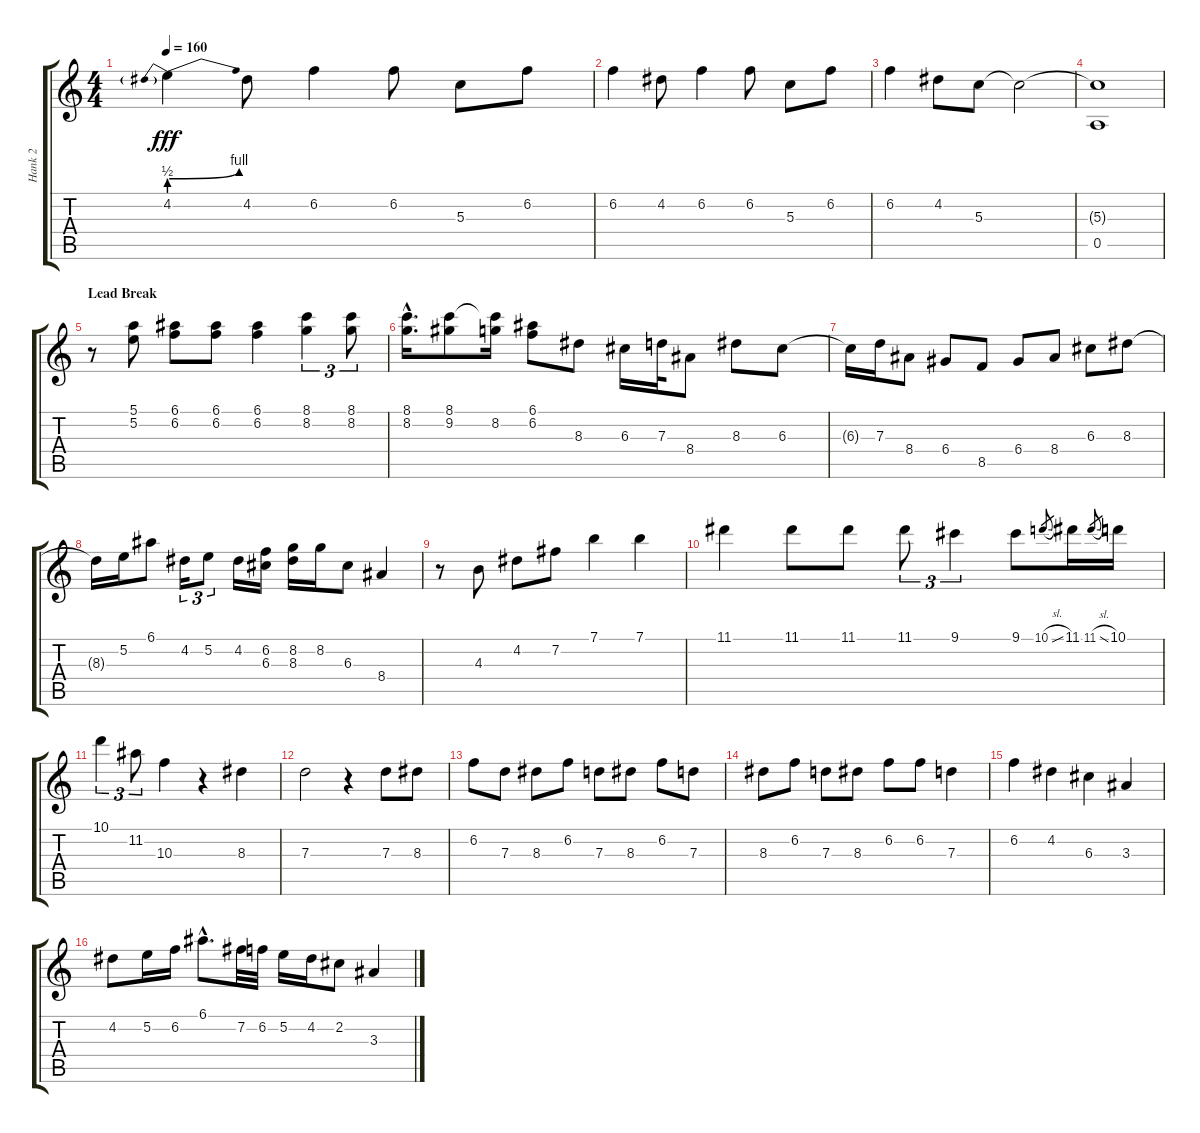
\track ("Hank 2" "Hank 2") {instrument electricguitarjazz}
\staff {score tabs}
\tuning (E4 B3 G3 D3 A2 E2) {hide}
\ts (4 4)
\tempo 160
\clef g2
\ks c
4.2{be (prebendbend 0 2 60 4)}.4{dy fff instrument overdrivenguitar} 4.2.8{instrument electricguitarjazz} 6.2.4 6.2.8 5.3.8 6.2.8 |
6.2.4 4.2.8 6.2.4 6.2.8 5.3.8 6.2.8 |
6.2.4 4.2.8 5.3.8 5.3{t}.2 |
(5.3{t} 0.5).1 |
\section ("" "Lead Break")
r.8{volume 16 instrument overdrivenguitar} (5.1 5.2).8 (6.1 6.2).8 (6.1 6.2).8 (6.1 6.2).4 (8.1 8.2).4{tu (3 2)} (8.1 8.2).8{tu (3 2)} |
(8.1{hac} 8.2{hac}).16{d} (8.1 9.2).8 (8.1{t} 8.2).16 (6.1 6.2).8 8.3.8 6.3.16 7.3.32 8.4.8 8.3.8 6.3.8 |
6.3{t}.16 7.3.16 8.4.8 6.4.8 8.5.8 6.4.8 8.4.8 6.3.8 8.3.8 |
8.3{t}.16 5.2.16 6.1.8 4.2.16{tu (3 2)} 5.2.8{tu (3 2)} 4.2.16 (6.2 6.3).16 (8.2 8.3).16 8.2.16 6.3.8 8.4.4 |
r.8 4.3.8 4.2.8 7.2.8 7.1.4 7.1.4 |
11.1.4 11.1.8 11.1.8 11.1.8{tu (3 2)} 9.1.4{tu (3 2)} 9.1.8 10.1{sl}.8{gr} 11.1.16 11.1{sl}.8{gr} 10.1.16 |
10.1.4{tu (3 2)} 11.2.8{tu (3 2)} 10.3.4 r.4 8.3.4 |
7.3.2 r.4 7.3.8 8.3.8 |
6.2.8 7.3.8 8.3.8 6.2.8 7.3.8 8.3.8 6.2.8 7.3.8 |
8.3.8 6.2.8 7.3.8 8.3.8 6.2.8 6.2.8 7.3.4 |
6.2.4 4.2.4 6.3.4 3.3.4 |
4.2.8 5.2.16 6.2.16 6.1{hac}.8{d} 7.2.32 6.2.32 5.2.16 4.2.16 2.2.8 3.3.4
